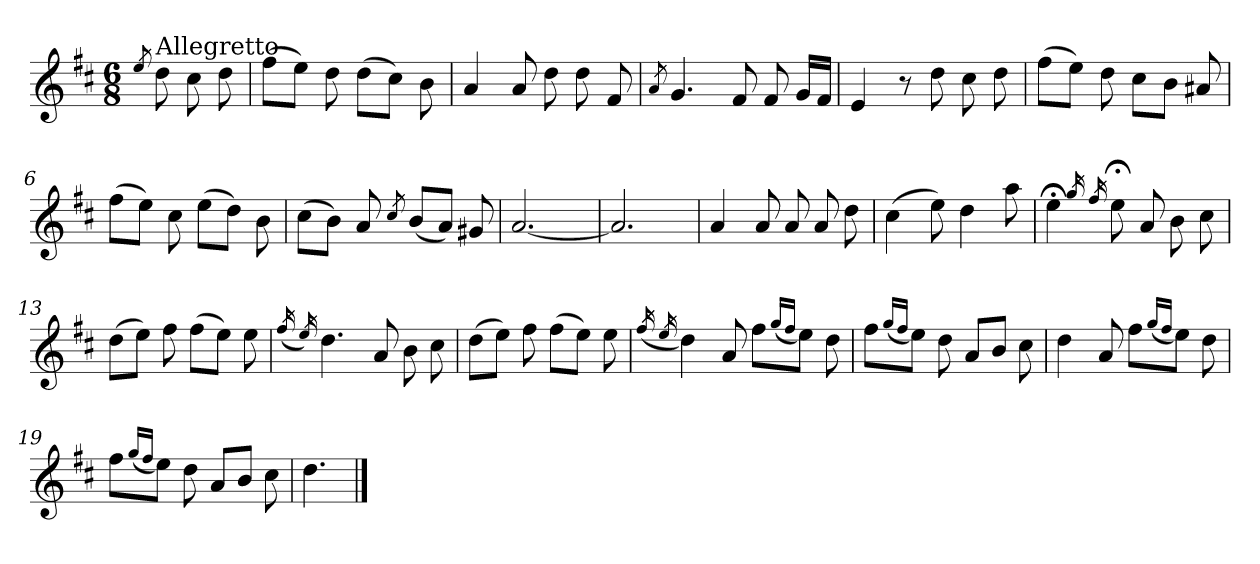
**kern
*part1
*staff1
*clefG2
*k[f#c#]
*D:
*M6/8
=
8qee/
!LO:TX:a:t=Allegretto
8dd\
8cc#\
8dd\
=1
(>8ff#\L
8ee\J)
8dd\
(>8dd\L
8cc#\J)
8b\
=2
4a/
8a/
8dd\
8dd\
8f#/
=3
8qa/
4.g/
8f#/
8f#/
16g/LL
16f#/JJ
=4
4e/
8r
8dd\
8cc#\
8dd\
!!LO:LB:g=z
=5
(>8ff#\L
8ee\J)
8dd\
8cc#\L
8b\J
8a#X/
=6
(>8ff#\L
8ee\J)
8cc#\
(>8ee\L
8dd\J)
8b\
=7
(>8cc#\L
8b\J)
8a/
8qcc#/
(<8b/L
8a/J)
8g#X/
=8
[2.a/
=9
2.a/]
=10
4a/
8a/
8a/
8a/
8dd\
=11
(>4cc#\
8ee\)
4dd\
8aa\
!!LO:LB:g=z
=12
4ee;<\
16qgg/
16qff#/
8ee;<\
8a/
8b\
8cc#\
=13
(>8dd\L
8ee\J)
8ff#\
(>8ff#\L
8ee\J)
8ee\
=14
(<16qff#/
16qee/)
4.dd\
8a/
8b\
8cc#\
=15
(>8dd\L
8ee\J)
8ff#\
(>8ff#\L
8ee\J)
8ee\
=16
(<16qff#/
16qee/
4dd\)
8a/
8ff#\L
(<16qgg/LL
16qff#/JJ
8ee\J)
8dd\
=17
8ff#\L
(<16qgg/LL
16qff#/JJ
8ee\J)
8dd\
8a/L
8b/J
8cc#\
!!LO:LB:g=z
=18
4dd\
8a/
8ff#\L
(<16qgg/LL
16qff#/JJ
8ee\J)
8dd\
=19
8ff#\L
(<16qgg/LL
16qff#/JJ
8ee\J)
8dd\
8a/L
8b/J
8cc#\
=20
4.dd\
==
*-
